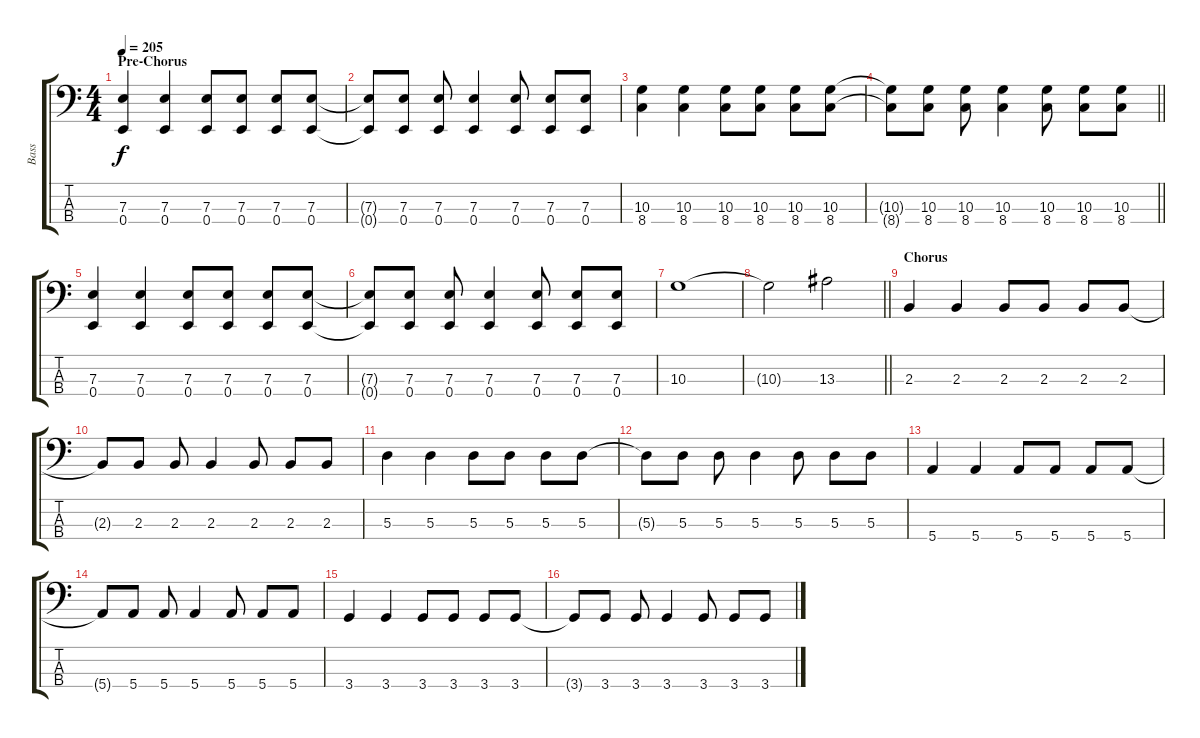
\track ("Bass" "Bass") {instrument electricbassfinger}
\staff {score tabs}
\tuning (G2 D2 A1 E1) {hide}
\ts (4 4)
\section ("" "Pre-Chorus")
\tempo 205
\clef f4
\ks c
(7.3 0.4).4{dy f} (7.3 0.4).4 (7.3 0.4).8 (7.3 0.4).8 (7.3 0.4).8 (7.3 0.4).8 |
(7.3{t} 0.4{t}).8 (7.3 0.4).8 (7.3 0.4).8 (7.3 0.4).4 (7.3 0.4).8 (7.3 0.4).8 (7.3 0.4).8 |
(10.3 8.4).4 (10.3 8.4).4 (10.3 8.4).8 (10.3 8.4).8 (10.3 8.4).8 (10.3 8.4).8 |
\barLineRight lightlight
(10.3{t} 8.4{t}).8 (10.3 8.4).8 (10.3 8.4).8 (10.3 8.4).4 (10.3 8.4).8 (10.3 8.4).8 (10.3 8.4).8 |
(7.3 0.4).4 (7.3 0.4).4 (7.3 0.4).8 (7.3 0.4).8 (7.3 0.4).8 (7.3 0.4).8 |
(7.3{t} 0.4{t}).8 (7.3 0.4).8 (7.3 0.4).8 (7.3 0.4).4 (7.3 0.4).8 (7.3 0.4).8 (7.3 0.4).8 |
10.3.1 |
\barLineRight lightlight
10.3{t}.2 13.3.2 |
\section ("" "Chorus")
2.3.4 2.3.4 2.3.8 2.3.8 2.3.8 2.3.8 |
2.3{t}.8 2.3.8 2.3.8 2.3.4 2.3.8 2.3.8 2.3.8 |
5.3.4 5.3.4 5.3.8 5.3.8 5.3.8 5.3.8 |
5.3{t}.8 5.3.8 5.3.8 5.3.4 5.3.8 5.3.8 5.3.8 |
5.4.4 5.4.4 5.4.8 5.4.8 5.4.8 5.4.8 |
5.4{t}.8 5.4.8 5.4.8 5.4.4 5.4.8 5.4.8 5.4.8 |
3.4.4 3.4.4 3.4.8 3.4.8 3.4.8 3.4.8 |
3.4{t}.8 3.4.8 3.4.8 3.4.4 3.4.8 3.4.8 3.4.8
